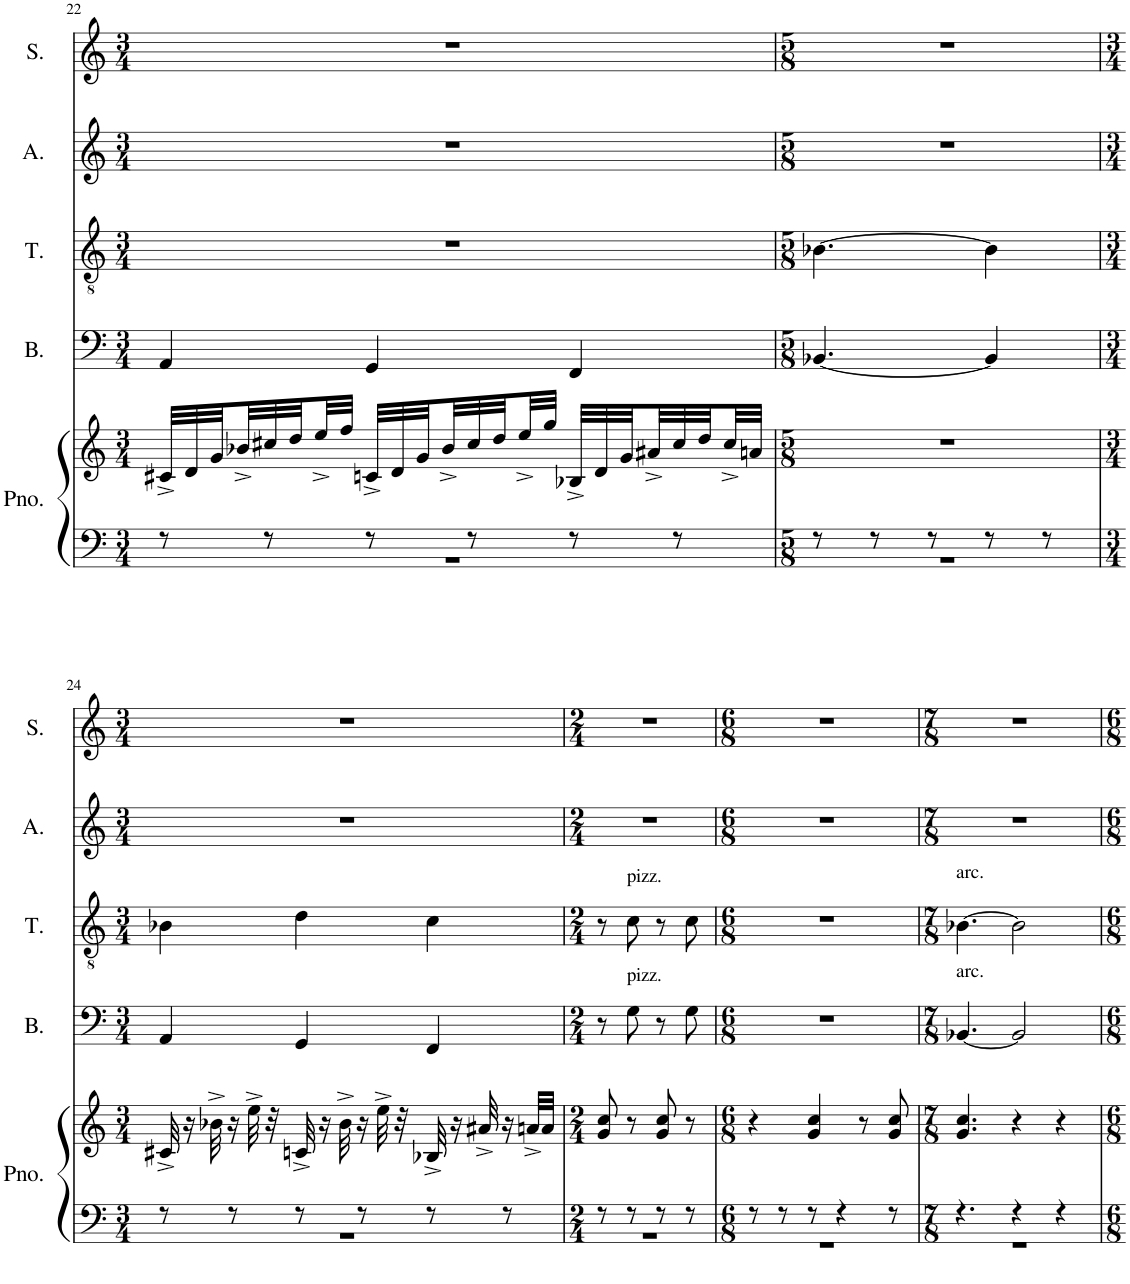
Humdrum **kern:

**kern	**kern	**kern	**kern	**kern	**kern
*part5	*part5	*part4	*part3	*part2	*part1
*staff6	*staff5	*staff4	*staff3	*staff2	*staff1
*I"Piano	*	*I"Bass	*I"Tenor	*I"Alto	*I"Soprano
*I'Pno.	*	*I'B.	*I'T.	*I'A.	*I'S.
!!LO:PB:g=z
*clefF4	*clefG2	*clefF4	*clefGv2	*clefG2	*clefG2
*	*	*	*	*Trd1c2	*
*k[]	*k[]	*k[]	*k[]	*k[]	*k[]
*M3/4	*M3/4	*M3/4	*M3/4	*M3/4	*M3/4
=22	=22	=22	=22	=22	=22
*^	*	*	*	*	*
8r	2.r	32c#X^/LLL	4AA/	2.r	2.r	2.r
.	.	32d/	.	.	.	.
.	.	32g/JJ	.	.	.	.
.	.	32b-X^/LL	.	.	.	.
8r	.	32cc#X/	.	.	.	.
.	.	32dd/JJ	.	.	.	.
.	.	32ee^/LL	.	.	.	.
.	.	32ff/JJJ	.	.	.	.
8r	.	32cn^/LLL	4GG/	.	.	.
.	.	32d/	.	.	.	.
.	.	32g/JJ	.	.	.	.
.	.	32b-^/LL	.	.	.	.
8r	.	32cc#/	.	.	.	.
.	.	32dd/JJ	.	.	.	.
.	.	32ee^/LL	.	.	.	.
.	.	32gg/JJJ	.	.	.	.
8r	.	32B-X^/LLL	4FF/	.	.	.
.	.	32d/	.	.	.	.
.	.	32g/JJ	.	.	.	.
.	.	32a#X^/LL	.	.	.	.
8r	.	32cc#/	.	.	.	.
.	.	32dd/JJ	.	.	.	.
.	.	32cc#^/LL	.	.	.	.
.	.	32an/JJJ	.	.	.	.
=23	=23	=23	=23	=23	=23	=23
*M5/8	*	*M5/8	*M5/8	*M5/8	*M5/8	*M5/8
8r	8%5r	8%5r	[4.BB-X/	[4.B-X\	8%5r	8%5r
8r	.	.	.	.	.	.
8r	.	.	.	.	.	.
8r	.	.	4BB-/]	4B-\]	.	.
8r	.	.	.	.	.	.
!!LO:LB:g=z
=24	=24	=24	=24	=24	=24	=24
*M3/4	*	*M3/4	*M3/4	*M3/4	*M3/4	*M3/4
8r	2.r	32c#X^/	4AA/	4B-X\	2.r	2.r
.	.	16r	.	.	.	.
.	.	32b-X^\	.	.	.	.
8r	.	16r	.	.	.	.
.	.	32ee^\	.	.	.	.
.	.	32r	.	.	.	.
8r	.	32cn^/	4GG/	4d\	.	.
.	.	16r	.	.	.	.
.	.	32b-^\	.	.	.	.
8r	.	16r	.	.	.	.
.	.	32ee^\	.	.	.	.
.	.	32r	.	.	.	.
8r	.	32B-X^/	4FF/	4c\	.	.
.	.	16r	.	.	.	.
.	.	32a#X^/	.	.	.	.
8r	.	16r	.	.	.	.
.	.	32an^/LLL	.	.	.	.
.	.	32a/JJJ	.	.	.	.
=25	=25	=25	=25	=25	=25	=25
*M2/4	*	*M2/4	*M2/4	*M2/4	*M2/4	*M2/4
8r	2r	8g/ 8cc/	8r	8r	2r	2r
!	!	!	!	!LO:TX:a:t=pizz.	!	!
!	!	!	!LO:TX:a:t=pizz.	!	!	!
8r	.	8r	8G\	8c\	.	.
8r	.	8g/ 8cc/	8r	8r	.	.
8r	.	8r	8G\	8c\	.	.
=26	=26	=26	=26	=26	=26	=26
*M6/8	*	*M6/8	*M6/8	*M6/8	*M6/8	*M6/8
8r	2.r	4r	2.r	2.r	2.r	2.r
8r	.	.	.	.	.	.
8r	.	4g/ 4cc/	.	.	.	.
4r	.	.	.	.	.	.
.	.	8r	.	.	.	.
8r	.	8g/ 8cc/	.	.	.	.
=27	=27	=27	=27	=27	=27	=27
*M7/8	*	*M7/8	*M7/8	*M7/8	*M7/8	*M7/8
!	!	!	!	!LO:TX:a:t=arc.	!	!
!	!	!	!LO:TX:a:t=arc.	!	!	!
4.r	2..r	4.g/ 4.cc/	[4.BB-X/	[4.B-X\	2..r	2..r
4r	.	4r	2BB-/]	2B-\]	.	.
4r	.	4r	.	.	.	.
*v	*v	*	*	*	*	*
=	=	=	=	=	=
*-	*-	*-	*-	*-	*-
